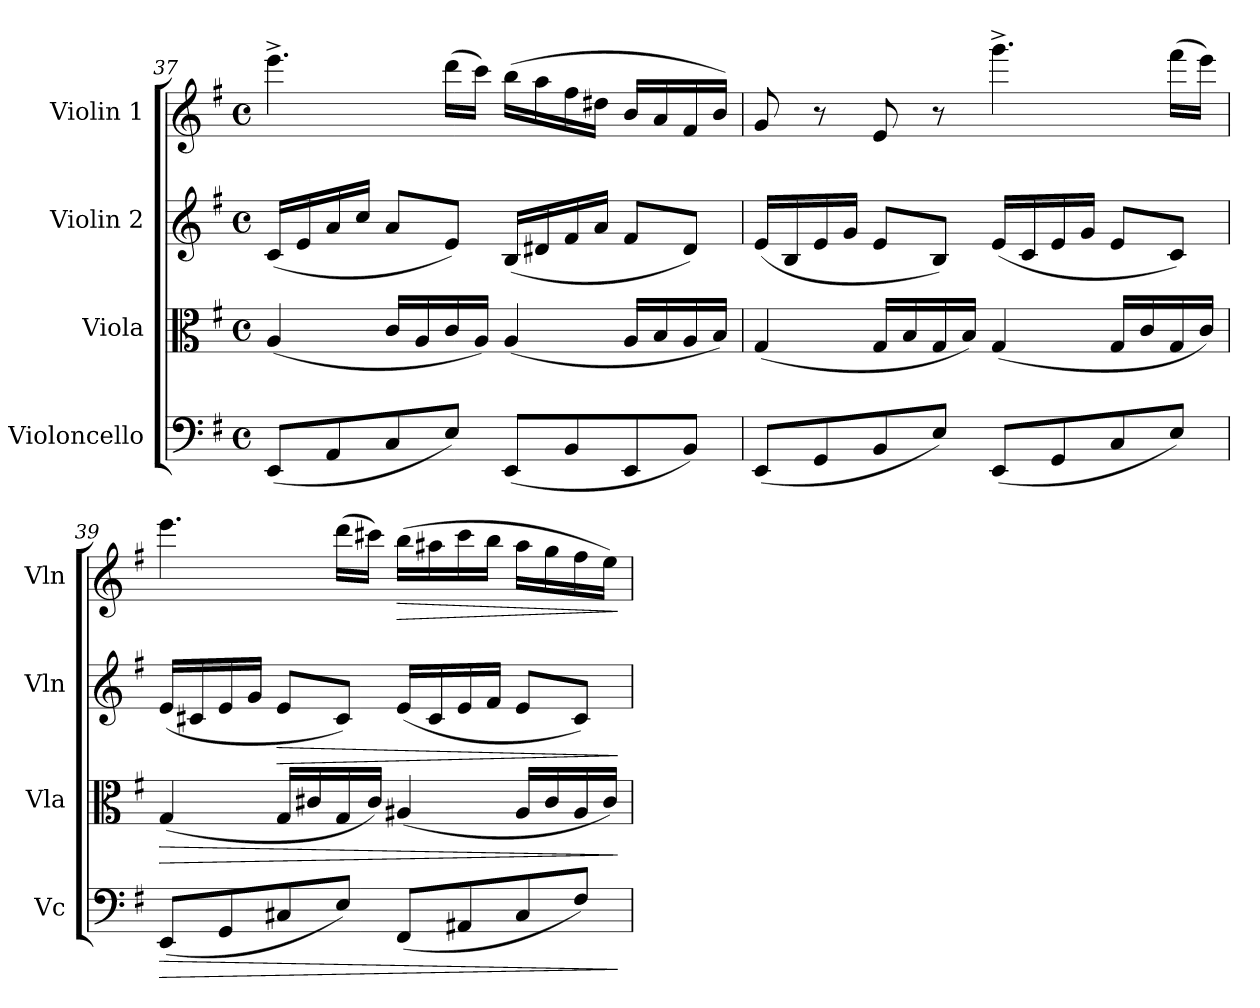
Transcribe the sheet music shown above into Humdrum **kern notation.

**kern	**dynam	**kern	**dynam	**kern	**dynam	**kern	**dynam
*part4	*part4	*part3	*part3	*part2	*part2	*part1	*part1
*staff4	*staff4	*staff3	*staff3	*staff2	*staff2	*staff1	*staff1
*I"Violoncello	*	*I"Viola	*	*I"Violin 2	*	*I"Violin 1	*
*I'Vc	*	*I'Vla	*	*I'Vln	*	*I'Vln	*
*clefF4	*	*clefC3	*	*clefG2	*	*clefG2	*
*k[f#]	*	*k[f#]	*	*k[f#]	*	*k[f#]	*
*M4/4	*	*M4/4	*	*M4/4	*	*M4/4	*
*met(c)	*	*met(c)	*	*met(c)	*	*met(c)	*
=37	=37	=37	=37	=37	=37	=37	=37
(8EE/L	.	(<4A/	.	(16c/LL	.	4.eee^\	.
.	.	.	.	16e/	.	.	.
8AA/	.	.	.	16a/	.	.	.
.	.	.	.	16cc/JJ	.	.	.
8C/	.	16c/LL	.	8a/L	.	.	.
.	.	16A/	.	.	.	.	.
8E/J)	.	16c/	.	8e/J)	.	(16ddd\LL	.
.	.	16A/JJ)	.	.	.	16ccc\JJ)	.
(8EE/L	.	(<4A/	.	(16B/LL	.	(16bb\LL	.
.	.	.	.	16d#X/	.	16aa\	.
8BB/	.	.	.	16f#/	.	16ff#\	.
.	.	.	.	16a/JJ	.	16dd#X\JJ	.
8EE/	.	16A/LL	.	8f#/L	.	16b/LL	.
.	.	16B/	.	.	.	16a/	.
8BB/J)	.	16A/	.	8d#/J)	.	16f#/	.
.	.	16B/JJ)	.	.	.	16b/JJ)	.
!!LO:LB:g=z
=38	=38	=38	=38	=38	=38	=38	=38
(8EE/L	.	(<4G/	.	(16e/LL	.	8g/	.
.	.	.	.	16B/	.	.	.
8GG/	.	.	.	16e/	.	8r	.
.	.	.	.	16g/JJ	.	.	.
8BB/	.	16G/LL	.	8e/L	.	8e/	.
.	.	16B/	.	.	.	.	.
8E/J)	.	16G/	.	8B/J)	.	8r	.
.	.	16B/JJ)	.	.	.	.	.
(8EE/L	.	(<4G/	.	(16e/LL	.	4.ggg^\	.
.	.	.	.	16c/	.	.	.
8GG/	.	.	.	16e/	.	.	.
.	.	.	.	16g/JJ	.	.	.
8C/	.	16G/LL	.	8e/L	.	.	.
.	.	16c/	.	.	.	.	.
8E/J)	.	16G/	.	8c/J)	.	(16fff#\LL	.
.	.	16c/JJ)	.	.	.	16eee\JJ)	.
=39	=39	=39	=39	=39	=39	=39	=39
!	!LO:HP:b	!	!LO:HP:b	!	!	!	!
(8EE/L	>	(<4G/	>	(16e/LL	.	4.eee\	.
.	.	.	.	16c#X/	.	.	.
8GG/	.	.	.	16e/	.	.	.
.	.	.	.	16g/JJ	.	.	.
!	!	!	!	!	!LO:HP:b	!	!
8C#X/	.	16G/LL	.	8e/L	>	.	.
.	.	16c#X/	.	.	.	.	.
8E/J)	.	16G/	.	8c#/J)	.	(16ddd\LL	.
.	.	16c#/JJ)	.	.	.	16ccc#X\JJ)	.
!	!	!	!	!	!	!	!LO:HP:b
(8FF#/L	.	(<4A#X/	.	(16e/LL	.	(16bb\LL	>
.	.	.	.	16c#/	.	16aa#X\	.
8AA#X/	.	.	.	16e/	.	16ccc#\	.
.	.	.	.	16f#/JJ	.	16bb\JJ	.
8C#/	.	16A#/LL	.	8e/L	.	16aa#\LL	.
.	.	16c#/	.	.	.	16gg\	.
8F#/J)	.	16A#/	.	8c#/J)	.	16ff#\	.
.	.	16c#/JJ)	.	.	.	16ee\JJ)	.
.	]	.	]	.	]	.	]
=	=	=	=	=	=	=	=
*-	*-	*-	*-	*-	*-	*-	*-
